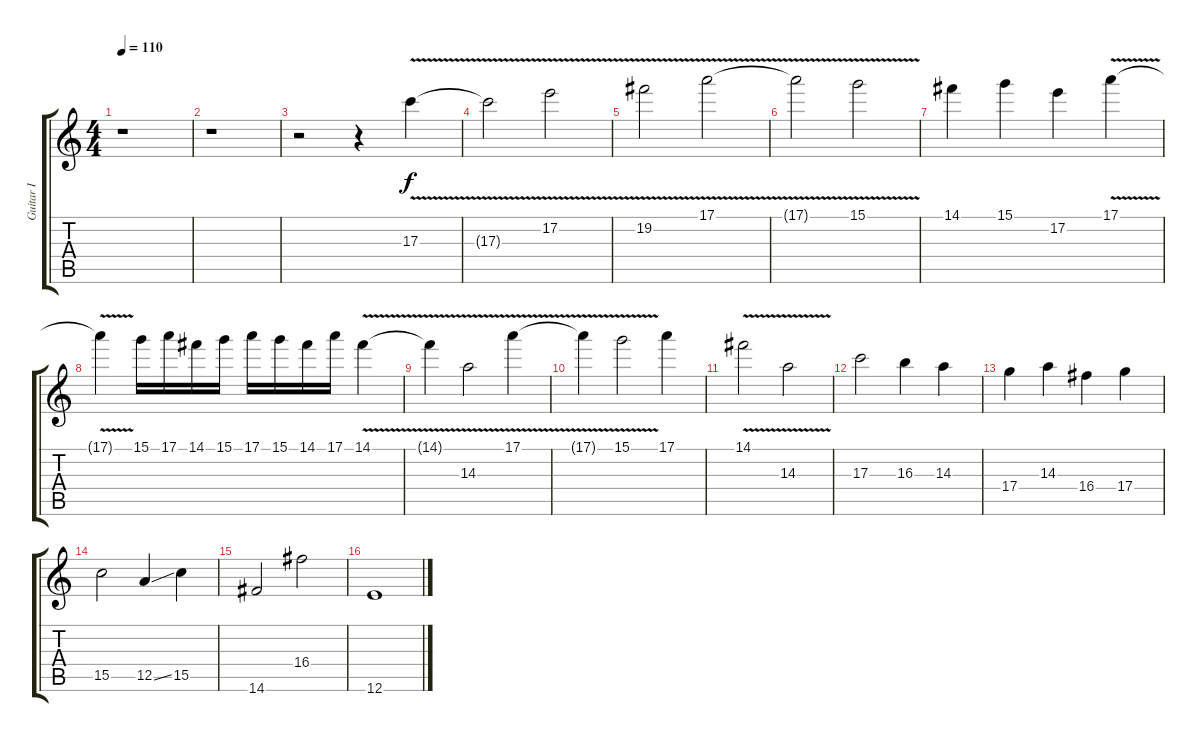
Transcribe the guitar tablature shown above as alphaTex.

\track ("Guitar I" "Guitar I") {instrument distortionguitar}
\staff {score tabs}
\tuning (E4 B3 G3 D3 A2 E2) {hide}
\ts (4 4)
\tempo 110
\clef g2
\ks c
r.1{dy f} |
r.1 |
r.2 r.4 17.3{v}.4 |
17.3{t}.2 17.2{v}.2 |
19.2{v}.2 17.1{v}.2 |
17.1{t}.2 15.1{v}.2 |
14.1.4 15.1.4 17.2.4 17.1{v}.4 |
17.1{t}.4 15.1.16 17.1.16 14.1.16 15.1.16 17.1.16 15.1.16 14.1.16 17.1.16 14.1{v}.4 |
14.1{t}.4 14.3{v}.2 17.1{v}.4 |
17.1{t}.4 15.1{v}.2 17.1.4 |
14.1{v}.2 14.3{v}.2 |
17.3.2 16.3.4 14.3.4 |
17.4.4 14.3.4 16.4.4 17.4.4 |
15.5.2 12.5{ss}.4 15.5.4 |
14.6.2 16.4.2 |
12.6.1
